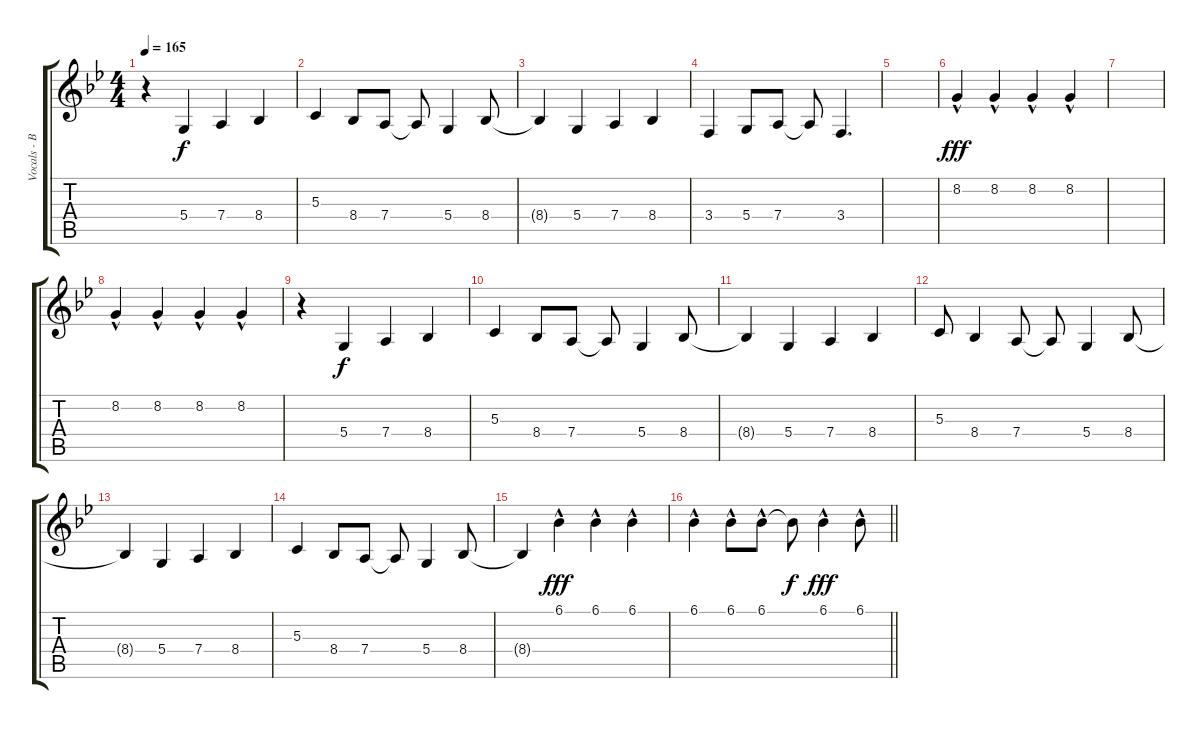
\track ("Vocals - Ben" "Vocals - B") {instrument lead1square}
\staff {score tabs}
\tuning (E4 B3 G3 D3 A2 D2) {hide}
\ts (4 4)
\tempo 165
\clef g2
\ks gminor
r.4{dy fff} 5.4.4{dy f} 7.4.4 8.4.4 |
5.3.4 8.4.8 7.4.8 7.4{t}.8 5.4.4 8.4.8 |
8.4{t}.4 5.4.4 7.4.4 8.4.4 |
3.4.4 5.4.8 7.4.8 7.4{t}.8 3.4.4{d} |
|
8.2{hac}.4{dy fff} 8.2{hac}.4 8.2{hac}.4 8.2{hac}.4 |
|
8.2{hac}.4 8.2{hac}.4 8.2{hac}.4 8.2{hac}.4 |
r.4 5.4.4{dy f} 7.4.4 8.4.4 |
5.3.4 8.4.8 7.4.8 7.4{t}.8 5.4.4 8.4.8 |
8.4{t}.4 5.4.4 7.4.4 8.4.4 |
5.3.8 8.4.4 7.4.8 7.4{t}.8 5.4.4 8.4.8 |
8.4{t}.4 5.4.4 7.4.4 8.4.4 |
5.3.4 8.4.8 7.4.8 7.4{t}.8 5.4.4 8.4.8 |
8.4{t}.4 6.1{hac}.4{dy fff} 6.1{hac}.4 6.1{hac}.4 |
\barLineRight lightlight
6.1{hac}.4 6.1{hac}.8 6.1{hac}.8 6.1{t}.8{dy f} 6.1{hac}.4{dy fff} 6.1{hac}.8
